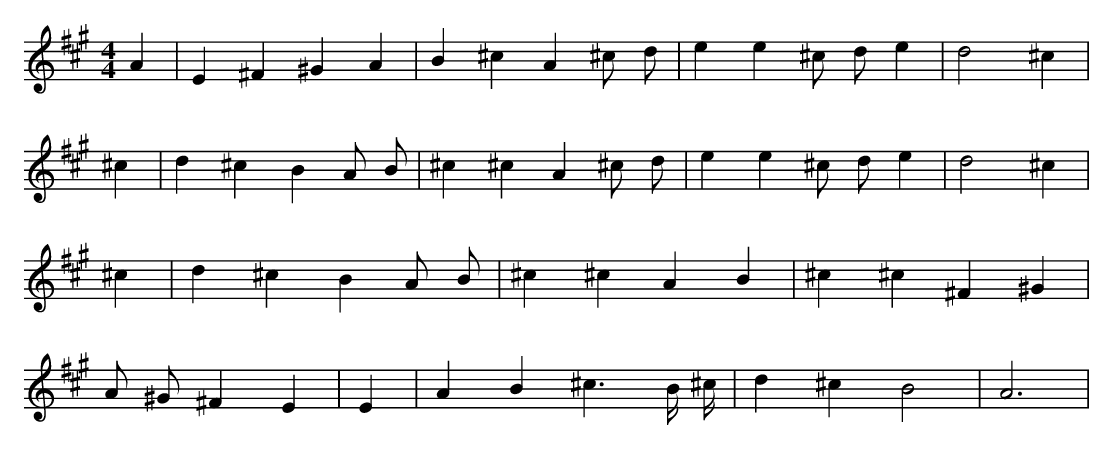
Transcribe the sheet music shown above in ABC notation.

X:1
M:4/4
L:1/8
K:A
A2 | E2 ^F2 ^G2 A2 | B2 ^c2 A2 ^c d | e2 e2 ^c d e2 | d4 ^c2 | ^c2 | d2 ^c2 B2 A B | ^c2 ^c2 A2 ^c d | e2 e2 ^c d e2 | d4 ^c2 | ^c2 | d2 ^c2 B2 A B | ^c2 ^c2 A2 B2 | ^c2 ^c2 ^F2 ^G2 | A ^G ^F2 E2 | E2 | A2 B2 ^c3 B/2 ^c/2 | d2 ^c2 B4 | A6 |
